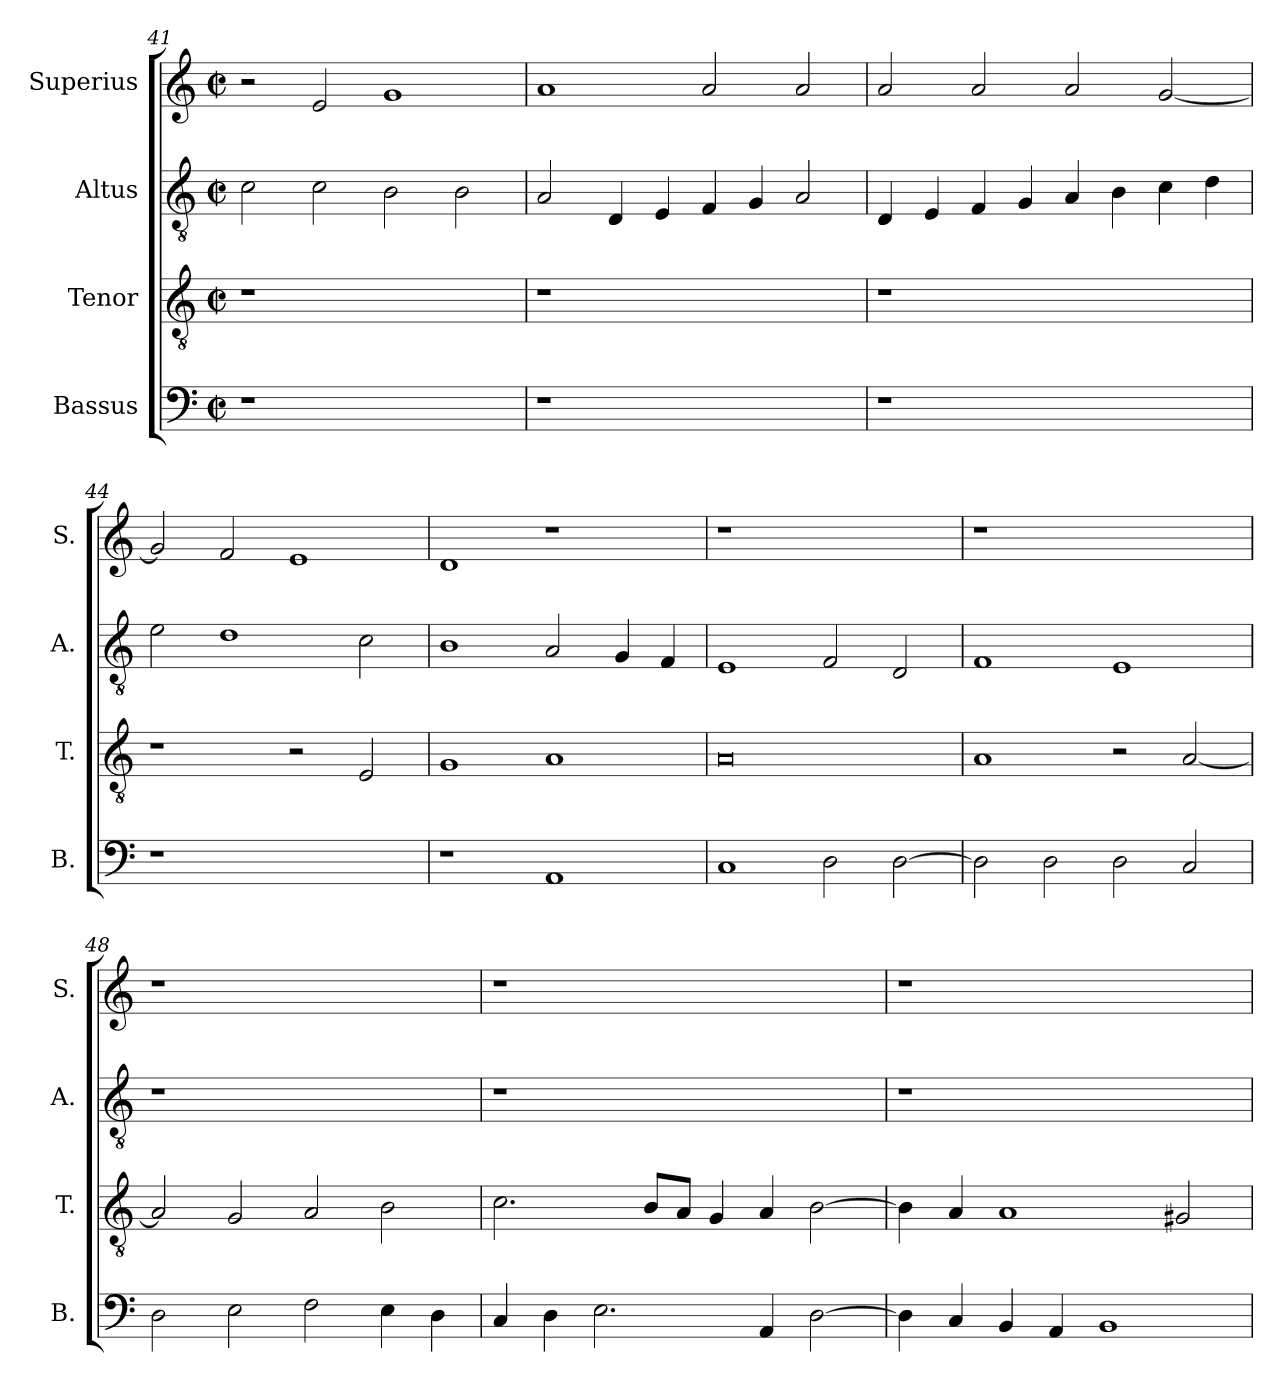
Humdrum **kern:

**kern	**kern	**kern	**kern
*part4	*part3	*part2	*part1
*staff4	*staff3	*staff2	*staff1
*I"Bassus	*I"Tenor	*I"Altus	*I"Superius
*I'B.	*I'T.	*I'A.	*I'S.
!!LO:LB:g=z
*clefF4	*clefGv2	*clefGv2	*clefG2
*	*ITrd7c12	*ITrd7c12	*
*k[]	*k[]	*k[]	*k[]
*C:	*C:	*C:	*C:
*M2/2	*M2/2	*M2/2	*M2/2
*met(c|)	*met(c|)	*met(c|)	*met(c|)
=41	=41	=41	=41
!LO:N:vis=1	!LO:N:vis=1	!	!
1r	1r	2Ci\	2r
.	.	2Ci\	2ei/
1ryy	1ryy	2BBi\	1gi
.	.	2BBi\	.
=42	=42	=42	=42
!LO:N:vis=1	!LO:N:vis=1	!	!
1r	1r	2AAi/	1ai
.	.	4DDi/	.
.	.	4EEi/	.
1ryy	1ryy	4FFi/	2ai/
.	.	4GGi/	.
.	.	2AAi/	2ai/
=43	=43	=43	=43
!LO:N:vis=1	!LO:N:vis=1	!	!
1r	1r	4DDi/	2ai/
.	.	4EEi/	.
.	.	4FFi/	2ai/
.	.	4GGi/	.
1ryy	1ryy	4AAi/	2ai/
.	.	4BBi\	.
.	.	4Ci\	[<2gi/
.	.	4Di\	.
=44	=44	=44	=44
!LO:N:vis=1	!	!	!
1r	1r	2Ei\	2gi/]
.	.	1Di	2fi/
1ryy	2r	.	1ei
.	2EEi/	2Ci\	.
=45	=45	=45	=45
1r	1GGi	1BBi	1di
1AAi	1AAi	2AAi/	1r
.	.	4GGi/	.
.	.	4FFi/	.
!!LO:PB:g=z
=46	=46	=46	=46
!	!	!	!LO:N:vis=1
1Ci	0AAi	1EEi	1r
2Di\	.	2FFi/	1ryy
[>2Di\	.	2DDi/	.
=47	=47	=47	=47
!	!	!	!LO:N:vis=1
2Di\]	1AAi	1FFi	1r
2Di\	.	.	.
2Di\	2r	1EEi	1ryy
2Ci/	[<2AAi/	.	.
=48	=48	=48	=48
!	!	!LO:N:vis=1	!LO:N:vis=1
2Di\	2AAi/]	1r	1r
2Ei\	2GGi/	.	.
2Fi\	2AAi/	1ryy	1ryy
4Ei\	2BBi\	.	.
4Di\	.	.	.
=49	=49	=49	=49
!	!	!LO:N:vis=1	!LO:N:vis=1
4Ci/	2.Ci\	1r	1r
4Di\	.	.	.
2.Ei\	.	.	.
.	8BBi/L	.	.
.	8AAi/J	.	.
.	4GGi/	1ryy	1ryy
4AAi/	4AAi/	.	.
[>2Di\	[>2BBi\	.	.
=50	=50	=50	=50
!	!	!LO:N:vis=1	!LO:N:vis=1
4Di\]	4BBi\]	1r	1r
4Ci/	4AAi/	.	.
4BBi/	1AAi	.	.
4AAi/	.	.	.
1BBi	.	1ryy	1ryy
.	2GG#Xi/	.	.
=	=	=	=
*-	*-	*-	*-
